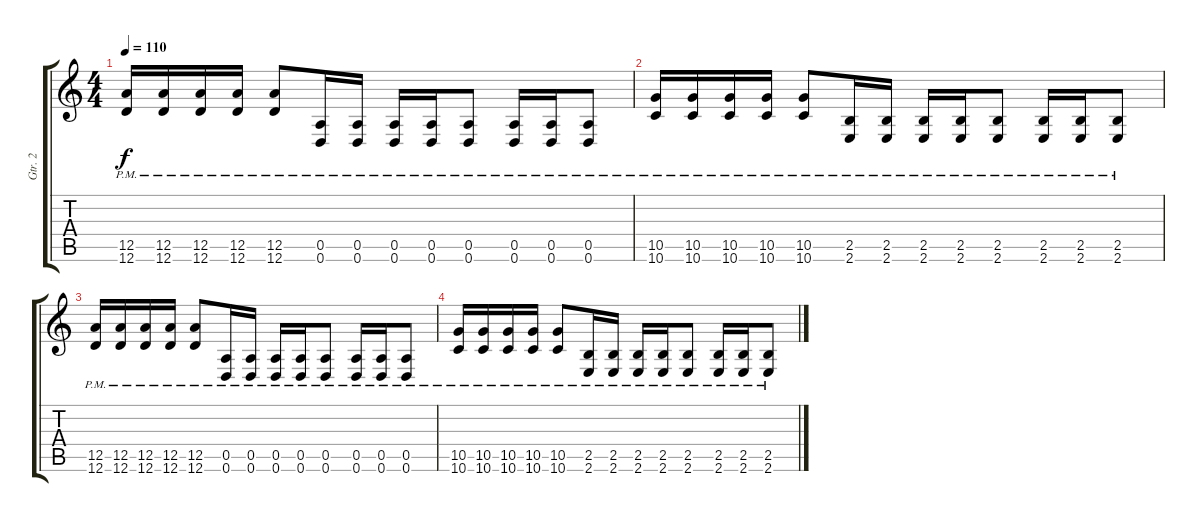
\track ("Gtr. 2" "Gtr. 2") {instrument distortionguitar}
\staff {score tabs}
\tuning (E4 B3 G3 D3 A2 D2) {hide}
\ts (4 4)
\tempo 110
\clef g2
\ks c
(12.5{pm} 12.6{pm}).16{dy f} (12.5{pm} 12.6{pm}).16 (12.5{pm} 12.6{pm}).16 (12.5{pm} 12.6{pm}).16 (12.5{pm} 12.6{pm}).8 (0.5{pm} 0.6{pm}).16 (0.5{pm} 0.6{pm}).16 (0.5{pm} 0.6{pm}).16 (0.5{pm} 0.6{pm}).16 (0.5{pm} 0.6{pm}).8 (0.5{pm} 0.6{pm}).16 (0.5{pm} 0.6{pm}).16 (0.5{pm} 0.6{pm}).8 |
(10.5{pm} 10.6{pm}).16 (10.5{pm} 10.6{pm}).16 (10.5{pm} 10.6{pm}).16 (10.5{pm} 10.6{pm}).16 (10.5{pm} 10.6{pm}).8 (2.5{pm} 2.6{pm}).16 (2.5{pm} 2.6{pm}).16 (2.5{pm} 2.6{pm}).16 (2.5{pm} 2.6{pm}).16 (2.5{pm} 2.6{pm}).8 (2.5{pm} 2.6{pm}).16 (2.5{pm} 2.6{pm}).16 (2.5{pm} 2.6{pm}).8 |
(12.5{pm} 12.6{pm}).16 (12.5{pm} 12.6{pm}).16 (12.5{pm} 12.6{pm}).16 (12.5{pm} 12.6{pm}).16 (12.5{pm} 12.6{pm}).8 (0.5{pm} 0.6{pm}).16 (0.5{pm} 0.6{pm}).16 (0.5{pm} 0.6{pm}).16 (0.5{pm} 0.6{pm}).16 (0.5{pm} 0.6{pm}).8 (0.5{pm} 0.6{pm}).16 (0.5{pm} 0.6{pm}).16 (0.5{pm} 0.6{pm}).8 |
(10.5{pm} 10.6{pm}).16 (10.5{pm} 10.6{pm}).16 (10.5{pm} 10.6{pm}).16 (10.5{pm} 10.6{pm}).16 (10.5{pm} 10.6{pm}).8 (2.5{pm} 2.6{pm}).16 (2.5{pm} 2.6{pm}).16 (2.5{pm} 2.6{pm}).16 (2.5{pm} 2.6{pm}).16 (2.5{pm} 2.6{pm}).8 (2.5{pm} 2.6{pm}).16 (2.5{pm} 2.6{pm}).16 (2.5{pm} 2.6{pm}).8
